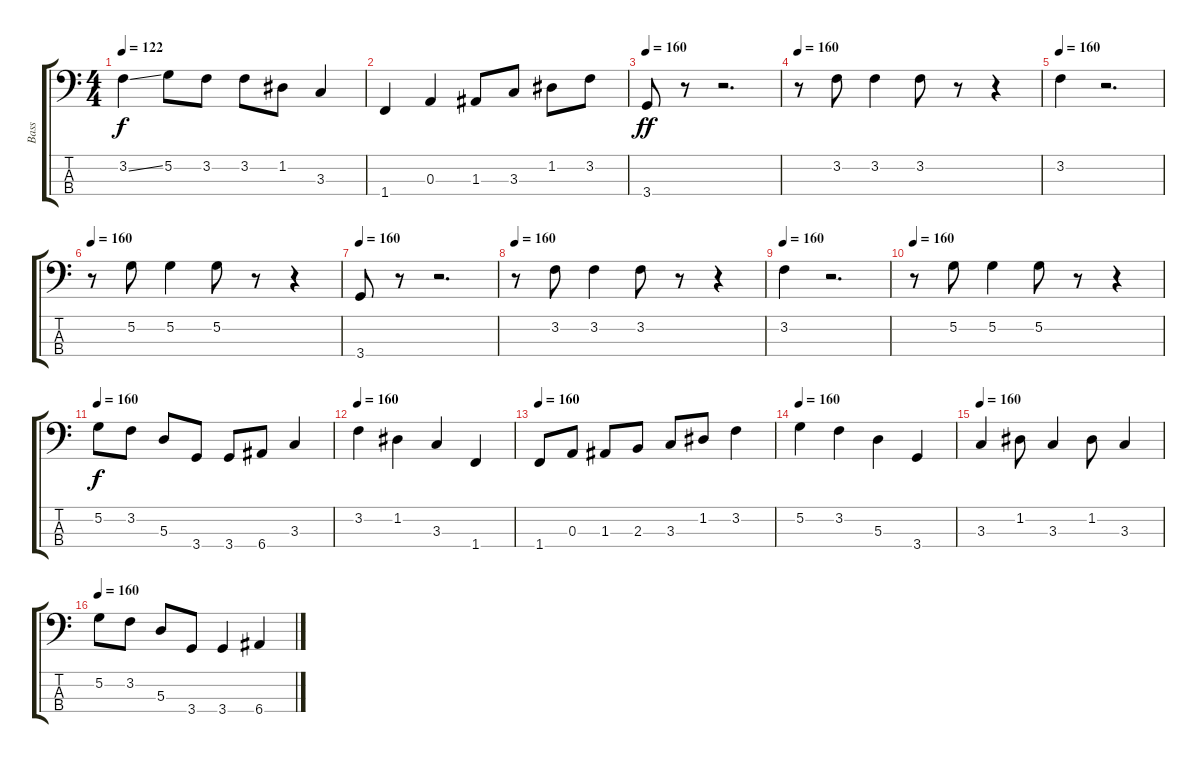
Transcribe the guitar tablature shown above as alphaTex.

\track ("Bass" "Bass") {instrument fretlessbass}
\staff {score tabs}
\tuning (G2 D2 A1 E1) {hide}
\ts (4 4)
\tempo 122
\clef f4
\ks c
3.2{ss}.4{dy f} 5.2.8 3.2.8 3.2.8 1.2.8 3.3.4 |
1.4.4 0.3.4 1.3.8 3.3.8 1.2.8 3.2.8 |
\tempo 160
3.4.8{dy ff} r.8 r.2{d} |
\tempo 160
r.8 3.2.8 3.2.4 3.2.8 r.8 r.4 |
\tempo 160
3.2.4 r.2{d} |
\tempo 160
r.8 5.2.8 5.2.4 5.2.8 r.8 r.4 |
\tempo 160
3.4.8 r.8 r.2{d} |
\tempo 160
r.8 3.2.8 3.2.4 3.2.8 r.8 r.4 |
\tempo 160
3.2.4 r.2{d} |
\tempo 160
r.8 5.2.8 5.2.4 5.2.8 r.8 r.4 |
\tempo 160
5.2.8{dy f} 3.2.8 5.3.8 3.4.8 3.4.8 6.4.8 3.3.4 |
\tempo 160
3.2.4 1.2.4 3.3.4 1.4.4 |
\tempo 160
1.4.8 0.3.8 1.3.8 2.3.8 3.3.8 1.2.8 3.2.4 |
\tempo 160
5.2.4 3.2.4 5.3.4 3.4.4 |
\tempo 160
3.3.4 1.2.8 3.3.4 1.2.8 3.3.4 |
\tempo 160
5.2.8 3.2.8 5.3.8 3.4.8 3.4.4 6.4.4
